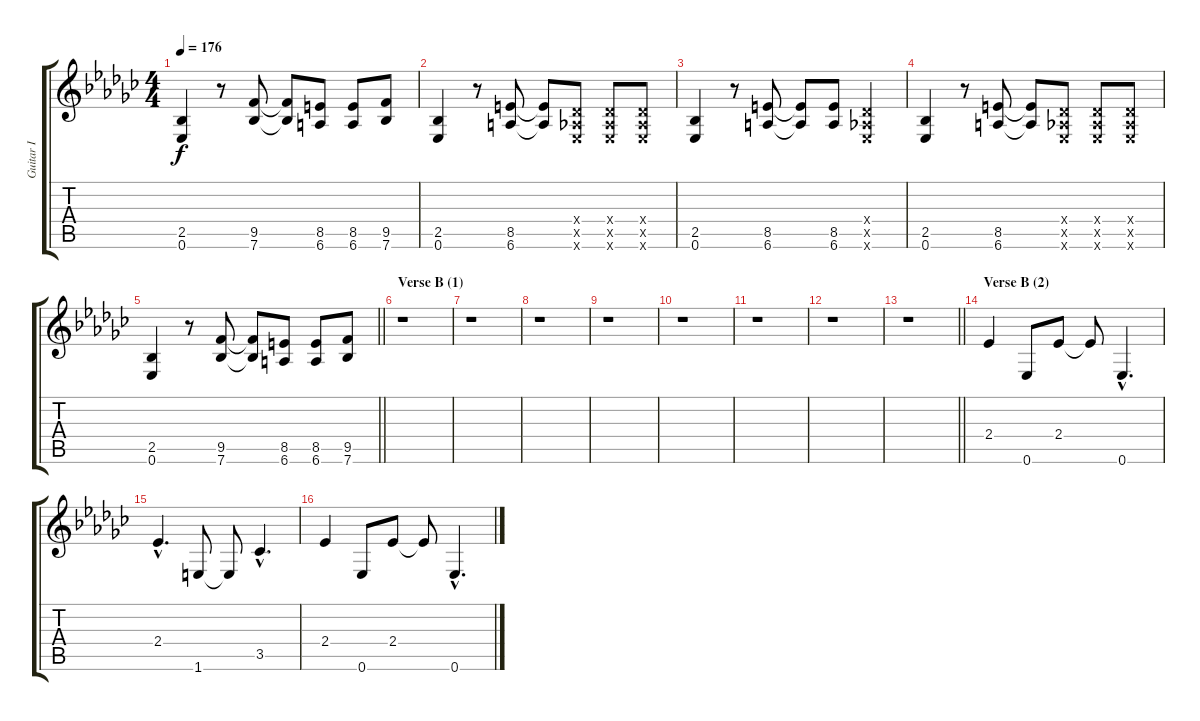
\track ("Guitar I" "Guitar I") {instrument distortionguitar}
\staff {score tabs}
\tuning (Eb4 Bb3 Gb3 Db3 Ab2 Eb2) {hide}
\ts (4 4)
\tempo 176
\clef g2
\ks ebminor
(2.5 0.6).4{dy f} r.8 (9.5 7.6).8 (9.5{t} 7.6{t}).8 (8.5 6.6).8 (8.5 6.6).8 (9.5 7.6).8 |
(2.5 0.6).4 r.8 (8.5 6.6).8 (8.5{t} 6.6{t}).8 (0.4{x} 0.5{x} 0.6{x}).8 (0.4{x} 0.5{x} 0.6{x}).8 (0.4{x} 0.5{x} 0.6{x}).8 |
(2.5 0.6).4 r.8 (8.5 6.6).8 (8.5{t} 6.6{t}).8 (8.5 6.6).8 (0.4{x} 0.5{x} 0.6{x}).4 |
(2.5 0.6).4 r.8 (8.5 6.6).8 (8.5{t} 6.6{t}).8 (0.4{x} 0.5{x} 0.6{x}).8 (0.4{x} 0.5{x} 0.6{x}).8 (0.4{x} 0.5{x} 0.6{x}).8 |
\barLineRight lightlight
(2.5 0.6).4 r.8 (9.5 7.6).8 (9.5{t} 7.6{t}).8 (8.5 6.6).8 (8.5 6.6).8 (9.5 7.6).8 |
\section ("" "Verse B (1)")
r.1 |
r.1 |
r.1 |
r.1 |
r.1 |
r.1 |
r.1 |
\barLineRight lightlight
r.1 |
\section ("" "Verse B (2)")
2.4.4 0.6.8 2.4.8 2.4{t}.8 0.6{hac}.4{d} |
2.4{hac}.4{d} 1.6.8 1.6{t}.8 3.5{hac}.4{d} |
2.4.4 0.6.8 2.4.8 2.4{t}.8 0.6{hac}.4{d}
